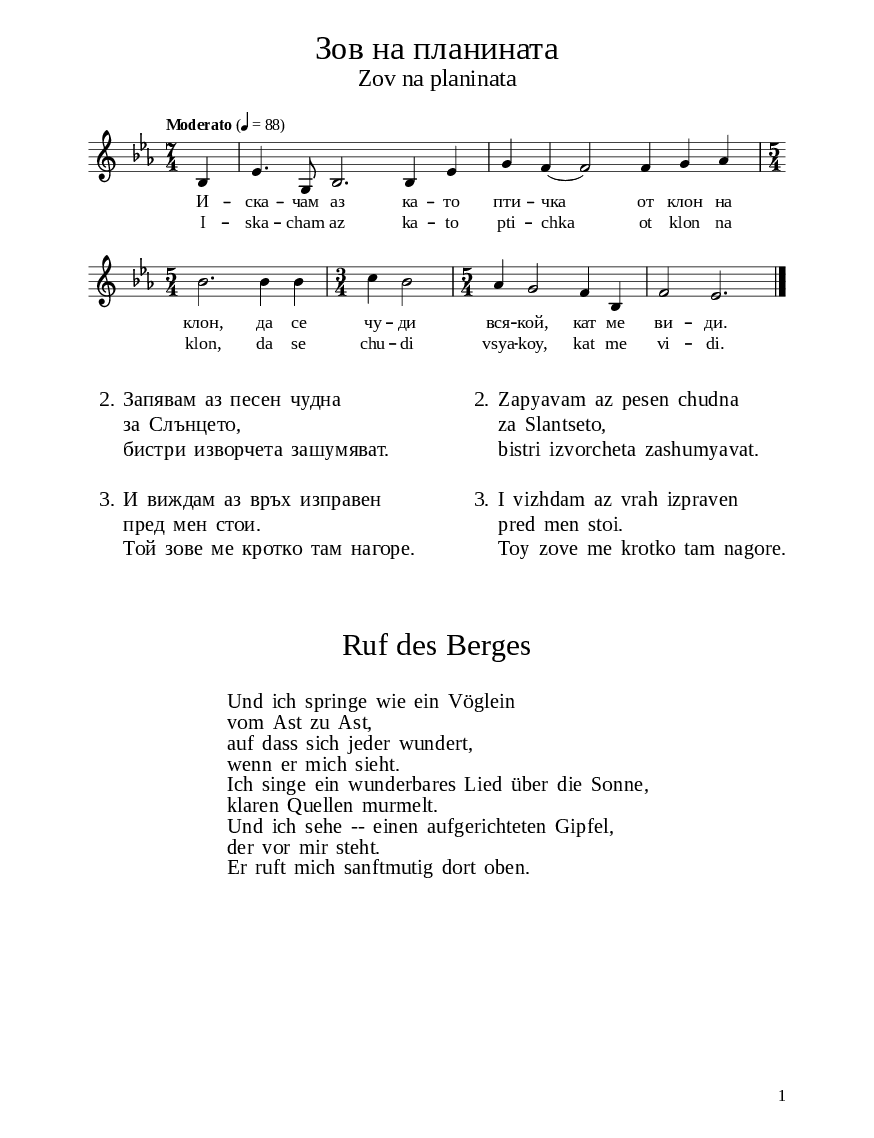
\version "2.22.1"

% include paper part and global functions
\include "include/globals.ily"

\bookpart {
  \include "include/bookpart-paper.ily"
  \score {
    \include "include/score-layout.ily"


    \new Voice \relative c' {

      \clef treble
      \key c \minor
      \time 7/4
      \tempoFunc "Moderato" 4 "88"
      \autoBeamOff
      \partial 4
      bes4 | % 1
      es4.  g,8  bes2.  bes4  es4 | % 2
      g4  f4 ~  f2  f4  g4
      as4 \break | % 3
      \time 5/4  | % 3
      bes2.  bes4  bes4 | % 4
      \time 3/4  | % 4
      c4  bes2 | % 5
      \time 5/4  | % 5
      as4  g2  f4  bes,4 | % 6
      f'2  es2. \bar "|."
    }

    \addlyrics {
      И -- ска -- чам аз ка -- то пти -- чка от клон на клон, да се чу -- ди вся -- кой, кат ме ви -- ди.
    }
    \addlyrics { I -- ska -- cham az ka -- to pti -- chka ot klon na klon, da se chu -- di vsya -- koy, kat me vi -- di.
    }

    \header {
      title = \titleFunc "Зов на планината" "Zov na planinata"
    }

    \midi{}

  } % score
   %\markup \dc-two "D.C.""con ripetizione"

  \markup \fontsize #bgCoupletFontSize {
    \hspace #1
    \override #`(baseline-skip . ,bgCoupletBaselineSkip)
    \column {
      \line {  2. Запявам аз  песен чудна}
      \line {   "   "  за Слънцето,}
      \line {   "   "  бистри изворчета зашумяват.}
      \line {   "   " }
      \line {3. И виждам аз връх изправен}
      \line {   "   " пред мен стои.}
      \line {   "   " Той зове ме кротко там нагоре.}
    }

    \hspace #5
    \override #`(baseline-skip . ,bgCoupletBaselineSkip)
    \column {
      \line {  2. Zapyavam az  pesen chudna}
      \line {   "   "  za Slantseto,}
      \line {   "   "  bistri izvorcheta zashumyavat.}
      \line {   "   " }
      \line {3. I vizhdam az vrah izpraven}
      \line {   "   " pred men stoi.}
      \line {   "   " Toy zove me krotko tam nagore.}
    } %column
  } % markup

 
  \markup \empty-three

  % include foreign translation(s) of the song

  %\pageBreak
  \version "2.22.1"

\markup \fill-line { \fontsize #deTitleFontSize "Ruf des Berges" }
\markup \null
\markup \null
\markup \fontsize #deCoupletFontSize {
  \hspace #12
  \override #`(baseline-skip . ,deCoupletBaselineSkip)

  \column {
     \line { " " }
      \line { " "Und ich springe wie ein Vöglein }

 \line { " "vom Ast zu Ast, }

 \line { " "auf dass sich jeder wundert, }

 \line { " "wenn er mich sieht.}

 \line { " "Ich singe ein wunderbares Lied über die Sonne,}

 \line { " "klaren Quellen murmelt.}

 \line { " "Und ich sehe -- einen aufgerichteten Gipfel,}

 \line { " "der vor mir steht.}

 \line { " "Er ruft mich sanftmutig dort oben. }


    }


}


} % bookpart
